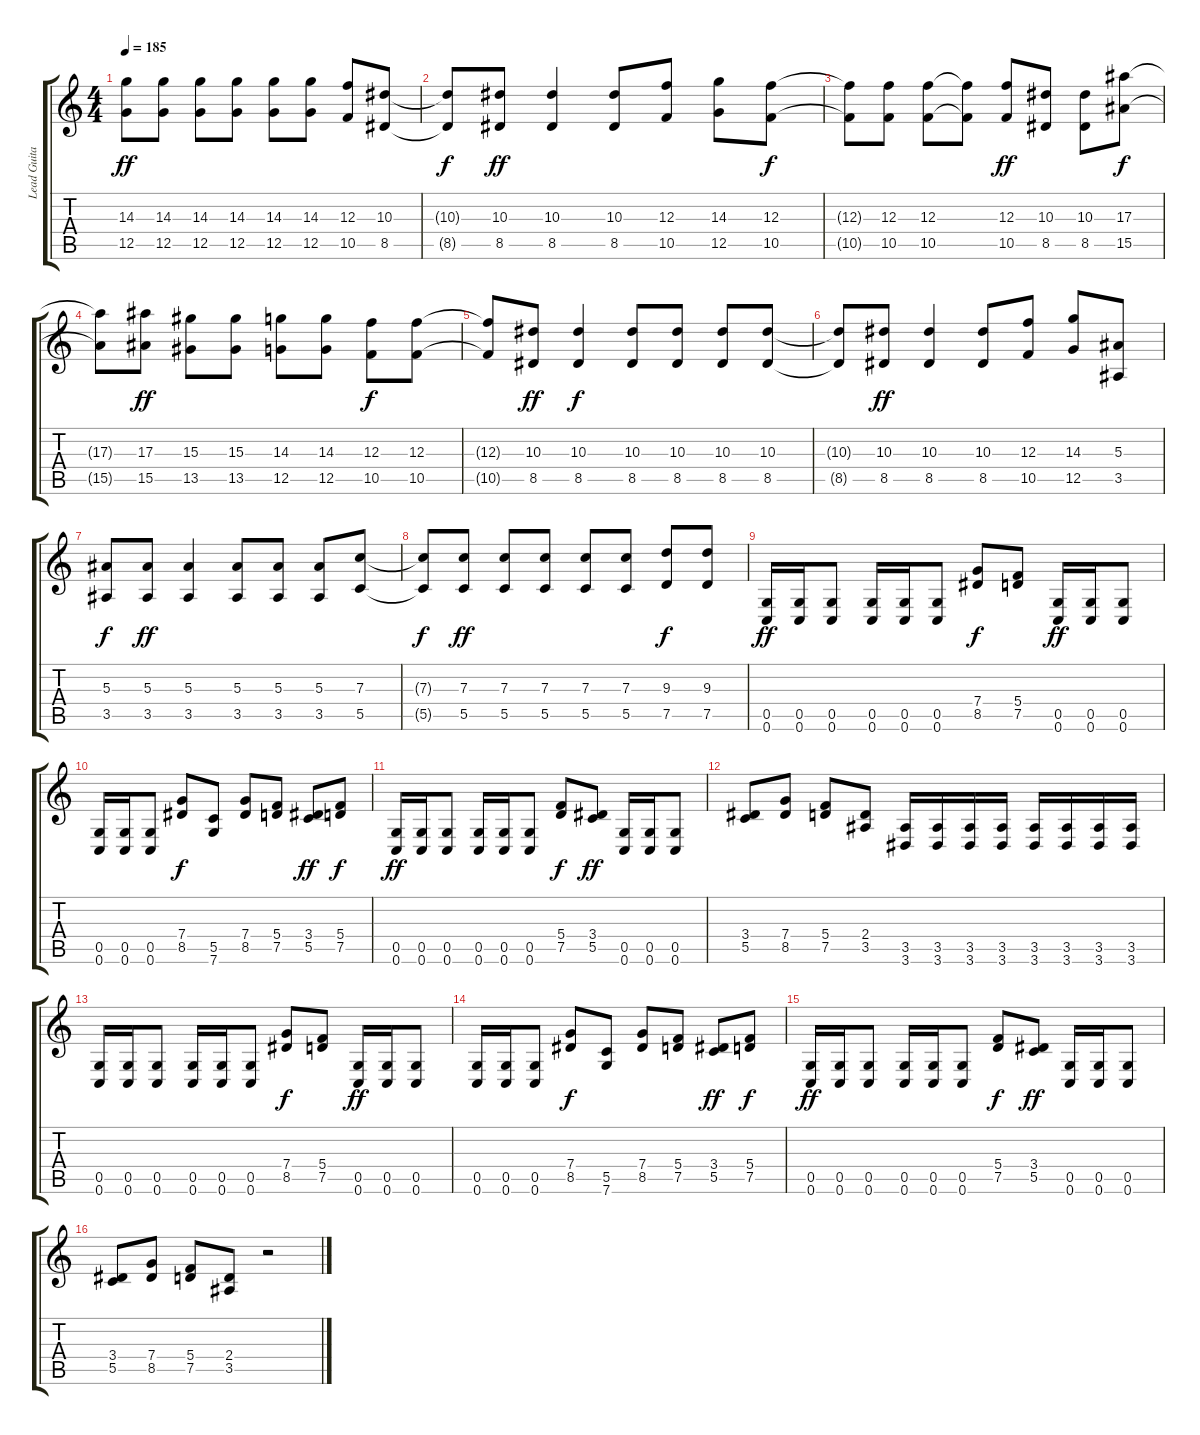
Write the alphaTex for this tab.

\track ("Lead Guitar" "Lead Guita") {solo instrument distortionguitar}
\staff {score tabs}
\tuning (D4 A3 F3 C3 G2 C2) {hide}
\ts (4 4)
\tempo 185
\clef g2
\ks c
(14.3 12.5).8{dy ff} (14.3 12.5).8 (14.3 12.5).8 (14.3 12.5).8 (14.3 12.5).8 (14.3 12.5).8 (12.3 10.5).8 (10.3 8.5).8 |
(10.3{t} 8.5{t}).8{dy f} (10.3 8.5).8{dy ff} (10.3 8.5).4 (10.3 8.5).8 (12.3 10.5).8 (14.3 12.5).8 (12.3 10.5).8{dy f} |
(12.3{t} 10.5{t}).8 (12.3 10.5).8 (12.3 10.5).8 (12.3{t} 10.5{t}).8 (12.3 10.5).8{dy ff} (10.3 8.5).8 (10.3 8.5).8 (17.3 15.5).8{dy f} |
(17.3{t} 15.5{t}).8 (17.3 15.5).8{dy ff} (15.3 13.5).8 (15.3 13.5).8 (14.3 12.5).8 (14.3 12.5).8 (12.3 10.5).8{dy f} (12.3 10.5).8 |
(12.3{t} 10.5{t}).8 (10.3 8.5).8{dy ff} (10.3 8.5).4{dy f} (10.3 8.5).8 (10.3 8.5).8 (10.3 8.5).8 (10.3 8.5).8 |
(10.3{t} 8.5{t}).8 (10.3 8.5).8{dy ff} (10.3 8.5).4 (10.3 8.5).8 (12.3 10.5).8 (14.3 12.5).8 (5.3 3.5).8 |
(5.3 3.5).8{dy f} (5.3 3.5).8{dy ff} (5.3 3.5).4 (5.3 3.5).8 (5.3 3.5).8 (5.3 3.5).8 (7.3 5.5).8 |
(7.3{t} 5.5{t}).8{dy f} (7.3 5.5).8{dy ff} (7.3 5.5).8 (7.3 5.5).8 (7.3 5.5).8 (7.3 5.5).8 (9.3 7.5).8{dy f} (9.3 7.5).8 |
(0.5 0.6).16{dy ff} (0.5 0.6).16 (0.5 0.6).8 (0.5 0.6).16 (0.5 0.6).16 (0.5 0.6).8 (7.4 8.5).8{dy f} (5.4 7.5).8 (0.5 0.6).16{dy ff} (0.5 0.6).16 (0.5 0.6).8 |
(0.5 0.6).16 (0.5 0.6).16 (0.5 0.6).8 (7.4 8.5).8{dy f} (5.5 7.6).8 (7.4 8.5).8 (5.4 7.5).8 (3.4 5.5).8{dy ff} (5.4 7.5).8{dy f} |
(0.5 0.6).16{dy ff} (0.5 0.6).16 (0.5 0.6).8 (0.5 0.6).16 (0.5 0.6).16 (0.5 0.6).8 (5.4 7.5).8{dy f} (3.4 5.5).8{dy ff} (0.5 0.6).16 (0.5 0.6).16 (0.5 0.6).8 |
(3.4 5.5).8 (7.4 8.5).8 (5.4 7.5).8 (2.4 3.5).8 (3.5 3.6).16 (3.5 3.6).16 (3.5 3.6).16 (3.5 3.6).16 (3.5 3.6).16 (3.5 3.6).16 (3.5 3.6).16 (3.5 3.6).16 |
(0.5 0.6).16 (0.5 0.6).16 (0.5 0.6).8 (0.5 0.6).16 (0.5 0.6).16 (0.5 0.6).8 (7.4 8.5).8{dy f} (5.4 7.5).8 (0.5 0.6).16{dy ff} (0.5 0.6).16 (0.5 0.6).8 |
(0.5 0.6).16 (0.5 0.6).16 (0.5 0.6).8 (7.4 8.5).8{dy f} (5.5 7.6).8 (7.4 8.5).8 (5.4 7.5).8 (3.4 5.5).8{dy ff} (5.4 7.5).8{dy f} |
(0.5 0.6).16{dy ff} (0.5 0.6).16 (0.5 0.6).8 (0.5 0.6).16 (0.5 0.6).16 (0.5 0.6).8 (5.4 7.5).8{dy f} (3.4 5.5).8{dy ff} (0.5 0.6).16 (0.5 0.6).16 (0.5 0.6).8 |
(3.4 5.5).8 (7.4 8.5).8 (5.4 7.5).8 (2.4 3.5).8 r.2
